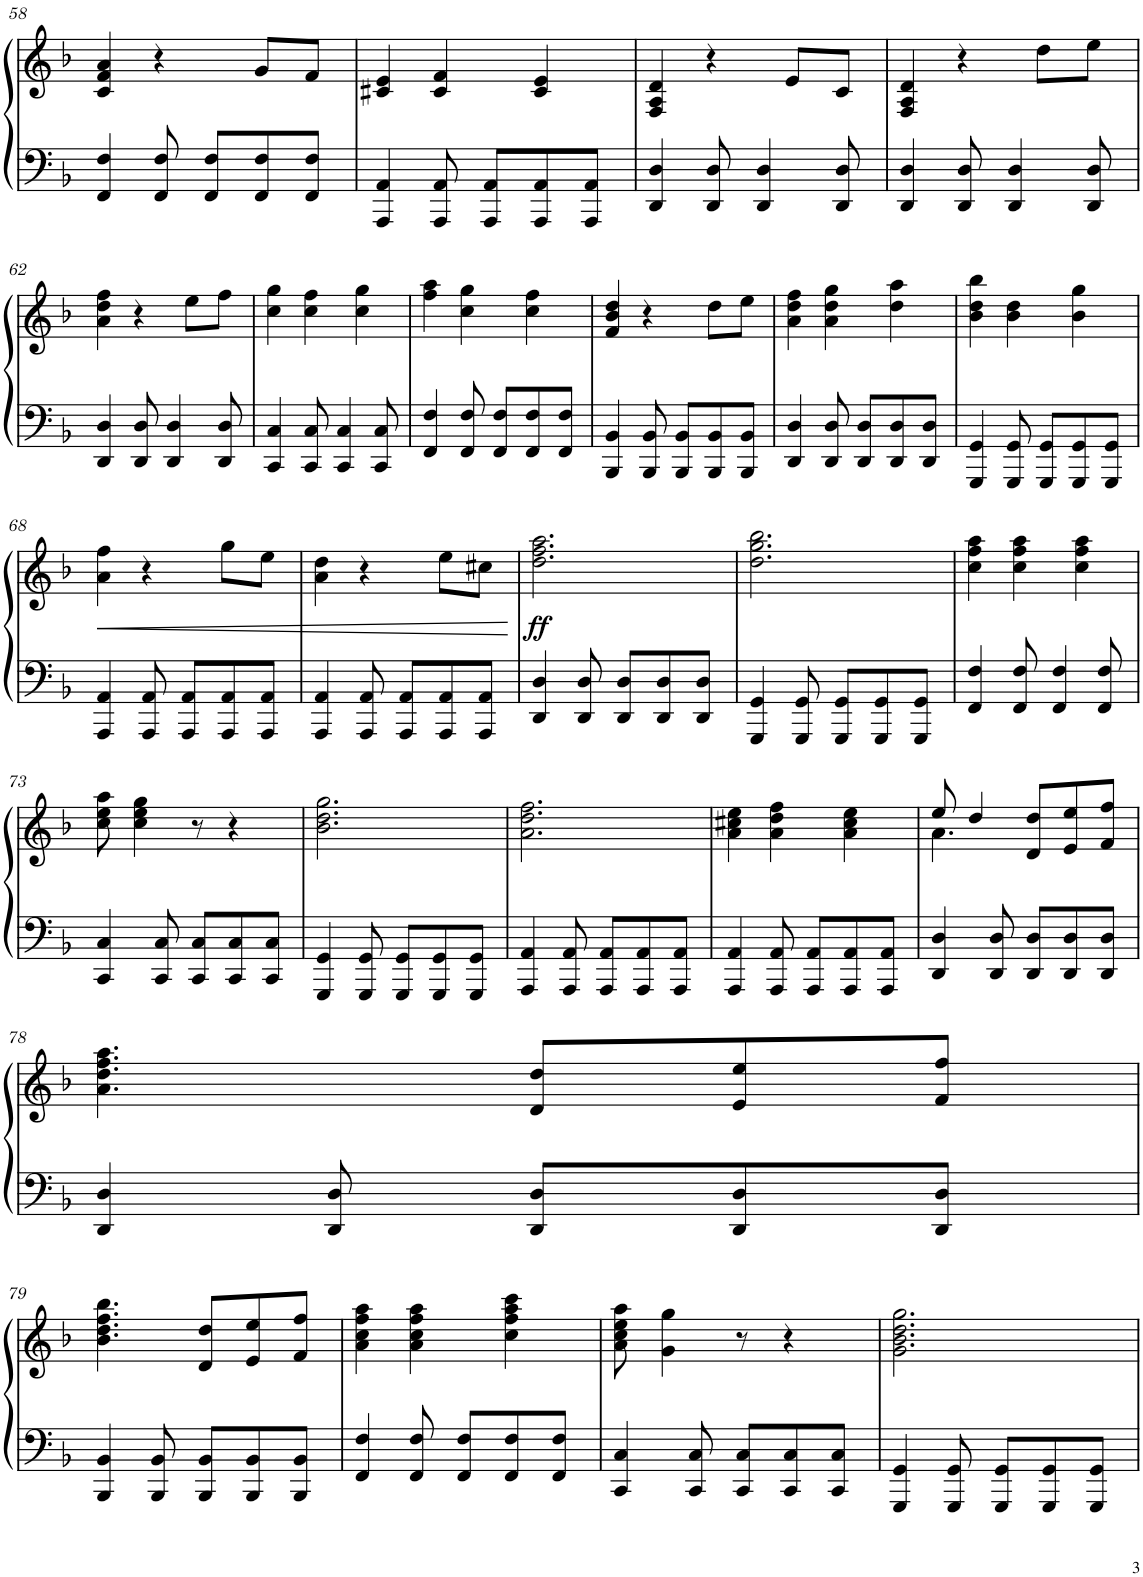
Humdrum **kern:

**kern	**kern	**dynam
*part1	*part1	*part1
*staff2	*staff1	*staff1/2
*I"Piano	*	*
*I'Pno	*	*
!!LO:PB:g=z
*clefF4	*clefG2	*
*k[b-]	*k[b-]	*
*M6/8	*M6/8	*
=58	=58	=58
4FF/ 4F/	4c/ 4f/ 4a/	.
8FF/ 8F/	4r	.
8FF/ 8F/L	.	.
8FF/ 8F/	8g/L	.
8FF/ 8F/J	8f/J	.
=59	=59	=59
4AAA/ 4AA/	4c#X/ 4e/	.
8AAA/ 8AA/	4c#/ 4f/	.
8AAA/ 8AA/L	.	.
8AAA/ 8AA/	4c#/ 4e/	.
8AAA/ 8AA/J	.	.
=60	=60	=60
4DD/ 4D/	4F/ 4A/ 4d/	.
8DD/ 8D/	4r	.
4DD/ 4D/	.	.
.	8e/L	.
8DD/ 8D/	8c/J	.
=61	=61	=61
4DD/ 4D/	4F/ 4A/ 4d/	.
8DD/ 8D/	4r	.
4DD/ 4D/	.	.
.	8dd\L	.
8DD/ 8D/	8ee\J	.
!!LO:LB:g=z
=62	=62	=62
4DD/ 4D/	4a\ 4dd\ 4ff\	.
8DD/ 8D/	4r	.
4DD/ 4D/	.	.
.	8ee\L	.
8DD/ 8D/	8ff\J	.
=63	=63	=63
4CC/ 4C/	4cc\ 4gg\	.
8CC/ 8C/	4cc\ 4ff\	.
4CC/ 4C/	.	.
.	4cc\ 4gg\	.
8CC/ 8C/	.	.
=64	=64	=64
4FF/ 4F/	4ff\ 4aa\	.
8FF/ 8F/	4cc\ 4gg\	.
8FF/ 8F/L	.	.
8FF/ 8F/	4cc\ 4ff\	.
8FF/ 8F/J	.	.
=65	=65	=65
4BBB-/ 4BB-/	4f/ 4b-/ 4dd/	.
8BBB-/ 8BB-/	4r	.
8BBB-/ 8BB-/L	.	.
8BBB-/ 8BB-/	8dd\L	.
8BBB-/ 8BB-/J	8ee\J	.
=66	=66	=66
4DD/ 4D/	4a\ 4dd\ 4ff\	.
8DD/ 8D/	4a\ 4dd\ 4gg\	.
8DD/ 8D/L	.	.
8DD/ 8D/	4dd\ 4aa\	.
8DD/ 8D/J	.	.
=67	=67	=67
4GGG/ 4GG/	4b-\ 4dd\ 4bb-\	.
8GGG/ 8GG/	4b-\ 4dd\	.
8GGG/ 8GG/L	.	.
8GGG/ 8GG/	4b-\ 4gg\	.
8GGG/ 8GG/J	.	.
!!LO:LB:g=z
=68	=68	=68
!	!	!LO:HP:b
4AAA/ 4AA/	4a\ 4ff\	<
8AAA/ 8AA/	4r	.
8AAA/ 8AA/L	.	.
8AAA/ 8AA/	8gg\L	.
8AAA/ 8AA/J	8ee\J	.
=69	=69	=69
4AAA/ 4AA/	4a\ 4dd\	.
8AAA/ 8AA/	4r	.
8AAA/ 8AA/L	.	.
8AAA/ 8AA/	8ee\L	.
8AAA/ 8AA/J	8cc#X\J	.
.	.	[
=70	=70	=70
!	!	!LO:DY:b
4DD/ 4D/	2.dd\ 2.ff\ 2.aa\	ff
8DD/ 8D/	.	.
8DD/ 8D/L	.	.
8DD/ 8D/	.	.
8DD/ 8D/J	.	.
=71	=71	=71
4GGG/ 4GG/	2.dd\ 2.gg\ 2.bb-\	.
8GGG/ 8GG/	.	.
8GGG/ 8GG/L	.	.
8GGG/ 8GG/	.	.
8GGG/ 8GG/J	.	.
=72	=72	=72
4FF/ 4F/	4cc\ 4ff\ 4aa\	.
8FF/ 8F/	4cc\ 4ff\ 4aa\	.
4FF/ 4F/	.	.
.	4cc\ 4ff\ 4aa\	.
8FF/ 8F/	.	.
!!LO:LB:g=z
=73	=73	=73
4CC/ 4C/	8cc\ 8ee\ 8aa\	.
.	4cc\ 4ee\ 4gg\	.
8CC/ 8C/	.	.
8CC/ 8C/L	8r	.
8CC/ 8C/	4r	.
8CC/ 8C/J	.	.
=74	=74	=74
4GGG/ 4GG/	2.b-\ 2.dd\ 2.gg\	.
8GGG/ 8GG/	.	.
8GGG/ 8GG/L	.	.
8GGG/ 8GG/	.	.
8GGG/ 8GG/J	.	.
=75	=75	=75
4AAA/ 4AA/	2.a\ 2.dd\ 2.ff\	.
8AAA/ 8AA/	.	.
8AAA/ 8AA/L	.	.
8AAA/ 8AA/	.	.
8AAA/ 8AA/J	.	.
=76	=76	=76
4AAA/ 4AA/	4a\ 4cc#X\ 4ee\	.
8AAA/ 8AA/	4a\ 4dd\ 4ff\	.
8AAA/ 8AA/L	.	.
8AAA/ 8AA/	4a\ 4cc#\ 4ee\	.
8AAA/ 8AA/J	.	.
=77	=77	=77
*	*^	*
4DD/ 4D/	8ee/	4.a\	.
.	4dd/	.	.
8DD/ 8D/	.	.	.
8DD/ 8D/L	8d/ 8dd/L	4.ryy	.
8DD/ 8D/	8e/ 8ee/	.	.
8DD/ 8D/J	8f/ 8ff/J	.	.
*	*v	*v	*
!!LO:LB:g=z
=78	=78	=78
4DD/ 4D/	4.a\ 4.dd\ 4.ff\ 4.aa\	.
8DD/ 8D/	.	.
8DD/ 8D/L	8d/ 8dd/L	.
8DD/ 8D/	8e/ 8ee/	.
8DD/ 8D/J	8f/ 8ff/J	.
!!LO:LB:g=z
=79	=79	=79
4BBB-/ 4BB-/	4.b-\ 4.dd\ 4.ff\ 4.bb-\	.
8BBB-/ 8BB-/	.	.
8BBB-/ 8BB-/L	8d/ 8dd/L	.
8BBB-/ 8BB-/	8e/ 8ee/	.
8BBB-/ 8BB-/J	8f/ 8ff/J	.
=80	=80	=80
4FF/ 4F/	4a\ 4cc\ 4ff\ 4aa\	.
8FF/ 8F/	4a\ 4cc\ 4ff\ 4aa\	.
8FF/ 8F/L	.	.
8FF/ 8F/	4cc\ 4ff\ 4aa\ 4ccc\	.
8FF/ 8F/J	.	.
=81	=81	=81
4CC/ 4C/	8a\ 8cc\ 8ee\ 8aa\	.
.	4g\ 4gg\	.
8CC/ 8C/	.	.
8CC/ 8C/L	8r	.
8CC/ 8C/	4r	.
8CC/ 8C/J	.	.
=82	=82	=82
4GGG/ 4GG/	2.g\ 2.b-\ 2.dd\ 2.gg\	.
8GGG/ 8GG/	.	.
8GGG/ 8GG/L	.	.
8GGG/ 8GG/	.	.
8GGG/ 8GG/J	.	.
=	=	=
*-	*-	*-
